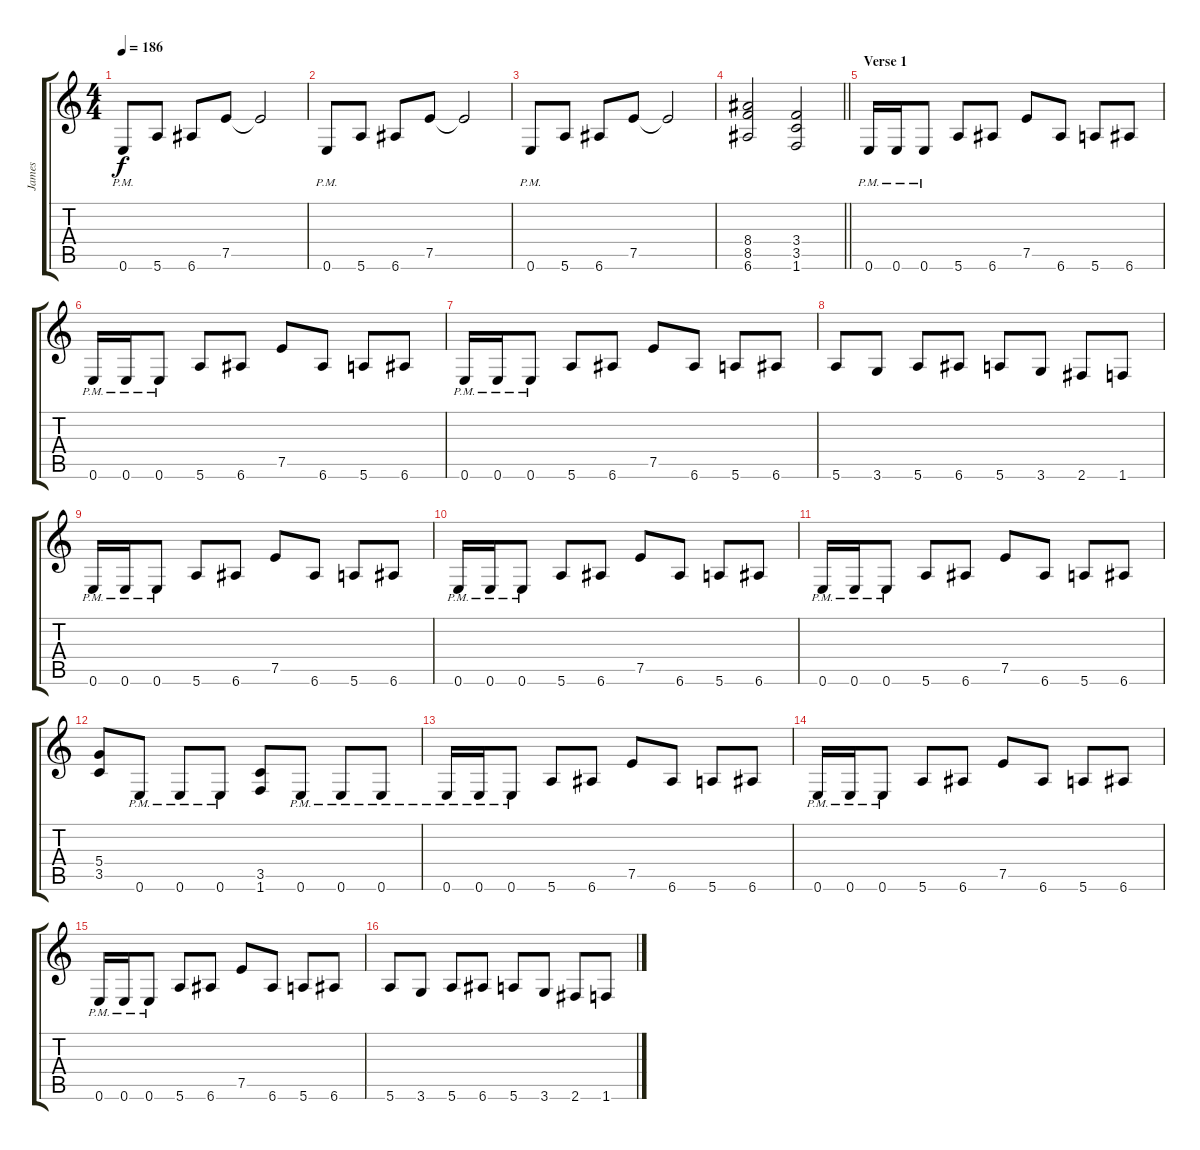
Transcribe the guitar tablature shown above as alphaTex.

\track ("James" "James") {instrument distortionguitar}
\staff {score tabs}
\tuning (E4 B3 G3 D3 A2 E2) {hide}
\ts (4 4)
\tempo 186
\clef g2
\ks c
0.6{pm}.8{dy f} 5.6.8 6.6.8 7.5.8 7.5{t}.2 |
0.6{pm}.8 5.6.8 6.6.8 7.5.8 7.5{t}.2 |
0.6{pm}.8 5.6.8 6.6.8 7.5.8 7.5{t}.2 |
\barLineRight lightlight
(8.4 8.5 6.6).2 (3.4 3.5 1.6).2 |
\section ("" "Verse 1")
0.6{pm}.16 0.6{pm}.16 0.6{pm}.8 5.6.8 6.6.8 7.5.8 6.6.8 5.6.8 6.6.8 |
0.6{pm}.16 0.6{pm}.16 0.6{pm}.8 5.6.8 6.6.8 7.5.8 6.6.8 5.6.8 6.6.8 |
0.6{pm}.16 0.6{pm}.16 0.6{pm}.8 5.6.8 6.6.8 7.5.8 6.6.8 5.6.8 6.6.8 |
5.6.8 3.6.8 5.6.8 6.6.8 5.6.8 3.6.8 2.6.8 1.6.8 |
0.6{pm}.16 0.6{pm}.16 0.6{pm}.8 5.6.8 6.6.8 7.5.8 6.6.8 5.6.8 6.6.8 |
0.6{pm}.16 0.6{pm}.16 0.6{pm}.8 5.6.8 6.6.8 7.5.8 6.6.8 5.6.8 6.6.8 |
0.6{pm}.16 0.6{pm}.16 0.6{pm}.8 5.6.8 6.6.8 7.5.8 6.6.8 5.6.8 6.6.8 |
(5.4 3.5).8 0.6{pm}.8 0.6{pm}.8 0.6{pm}.8 (3.5 1.6).8 0.6{pm}.8 0.6{pm}.8 0.6{pm}.8 |
0.6{pm}.16 0.6{pm}.16 0.6{pm}.8 5.6.8 6.6.8 7.5.8 6.6.8 5.6.8 6.6.8 |
0.6{pm}.16 0.6{pm}.16 0.6{pm}.8 5.6.8 6.6.8 7.5.8 6.6.8 5.6.8 6.6.8 |
0.6{pm}.16 0.6{pm}.16 0.6{pm}.8 5.6.8 6.6.8 7.5.8 6.6.8 5.6.8 6.6.8 |
5.6.8 3.6.8 5.6.8 6.6.8 5.6.8 3.6.8 2.6.8 1.6.8
